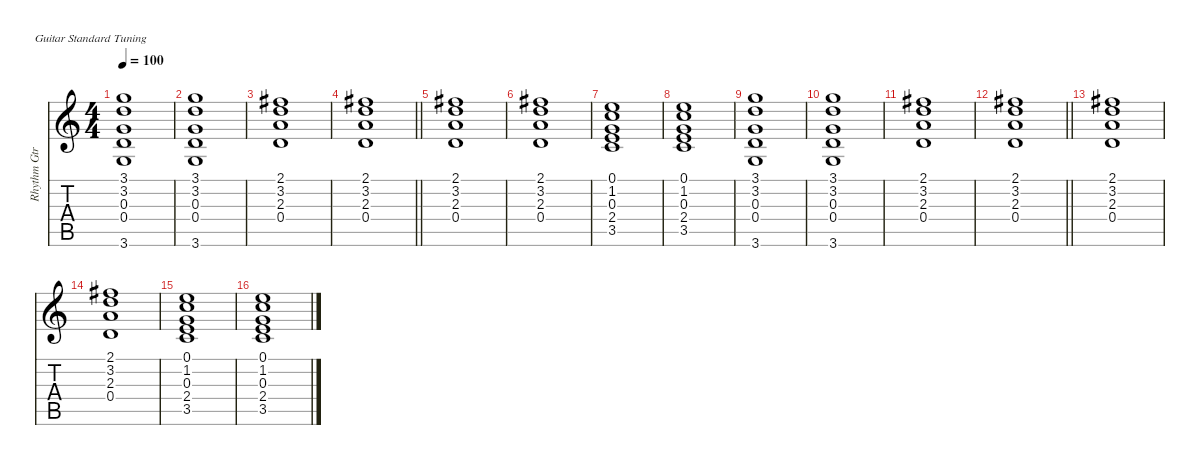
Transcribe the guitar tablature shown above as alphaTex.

\defaultSystemsLayout 8
\hideDynamics
\bracketExtendMode nobrackets
\otherSystemsTrackNameOrientation horizontal
\track ("Rhythm Gtr" "Rhythm Gtr") {instrument acousticguitarsteel}
\staff {score tabs}
\tuning (E4 B3 G3 D3 A2 E2)
\ts (4 4)
\tempo 100
\clef g2
\ks c
(3.6 0.4 0.3 3.2 3.1).1{dy mf beam Up} |
(3.1 3.2 0.3 0.4 3.6).1{beam Up} |
(2.1{acc #} 3.2 2.3 0.4).1{beam Up} |
\barLineRight lightlight
(0.4 2.3 3.2 2.1{acc #}).1{beam Up} |
(0.4 2.3 3.2 2.1{acc #}).1{beam Up} |
(2.1{acc #} 3.2 2.3 0.4).1{beam Up} |
(3.5 2.4 0.3 1.2 0.1).1{beam Up} |
(0.1 1.2 0.3 2.4 3.5).1{beam Up} |
(3.6 0.4 0.3 3.2 3.1).1{beam Up} |
(3.1 3.2 0.3 0.4 3.6).1{beam Up} |
(2.1{acc #} 3.2 2.3 0.4).1{beam Up} |
\barLineRight lightlight
(0.4 2.3 3.2 2.1{acc #}).1{beam Up} |
(0.4 2.3 3.2 2.1{acc #}).1{beam Up} |
(2.1{acc #} 3.2 2.3 0.4).1{beam Up} |
(3.5 2.4 0.3 1.2 0.1).1{beam Up} |
(0.1 1.2 0.3 2.4 3.5).1{beam Up}
